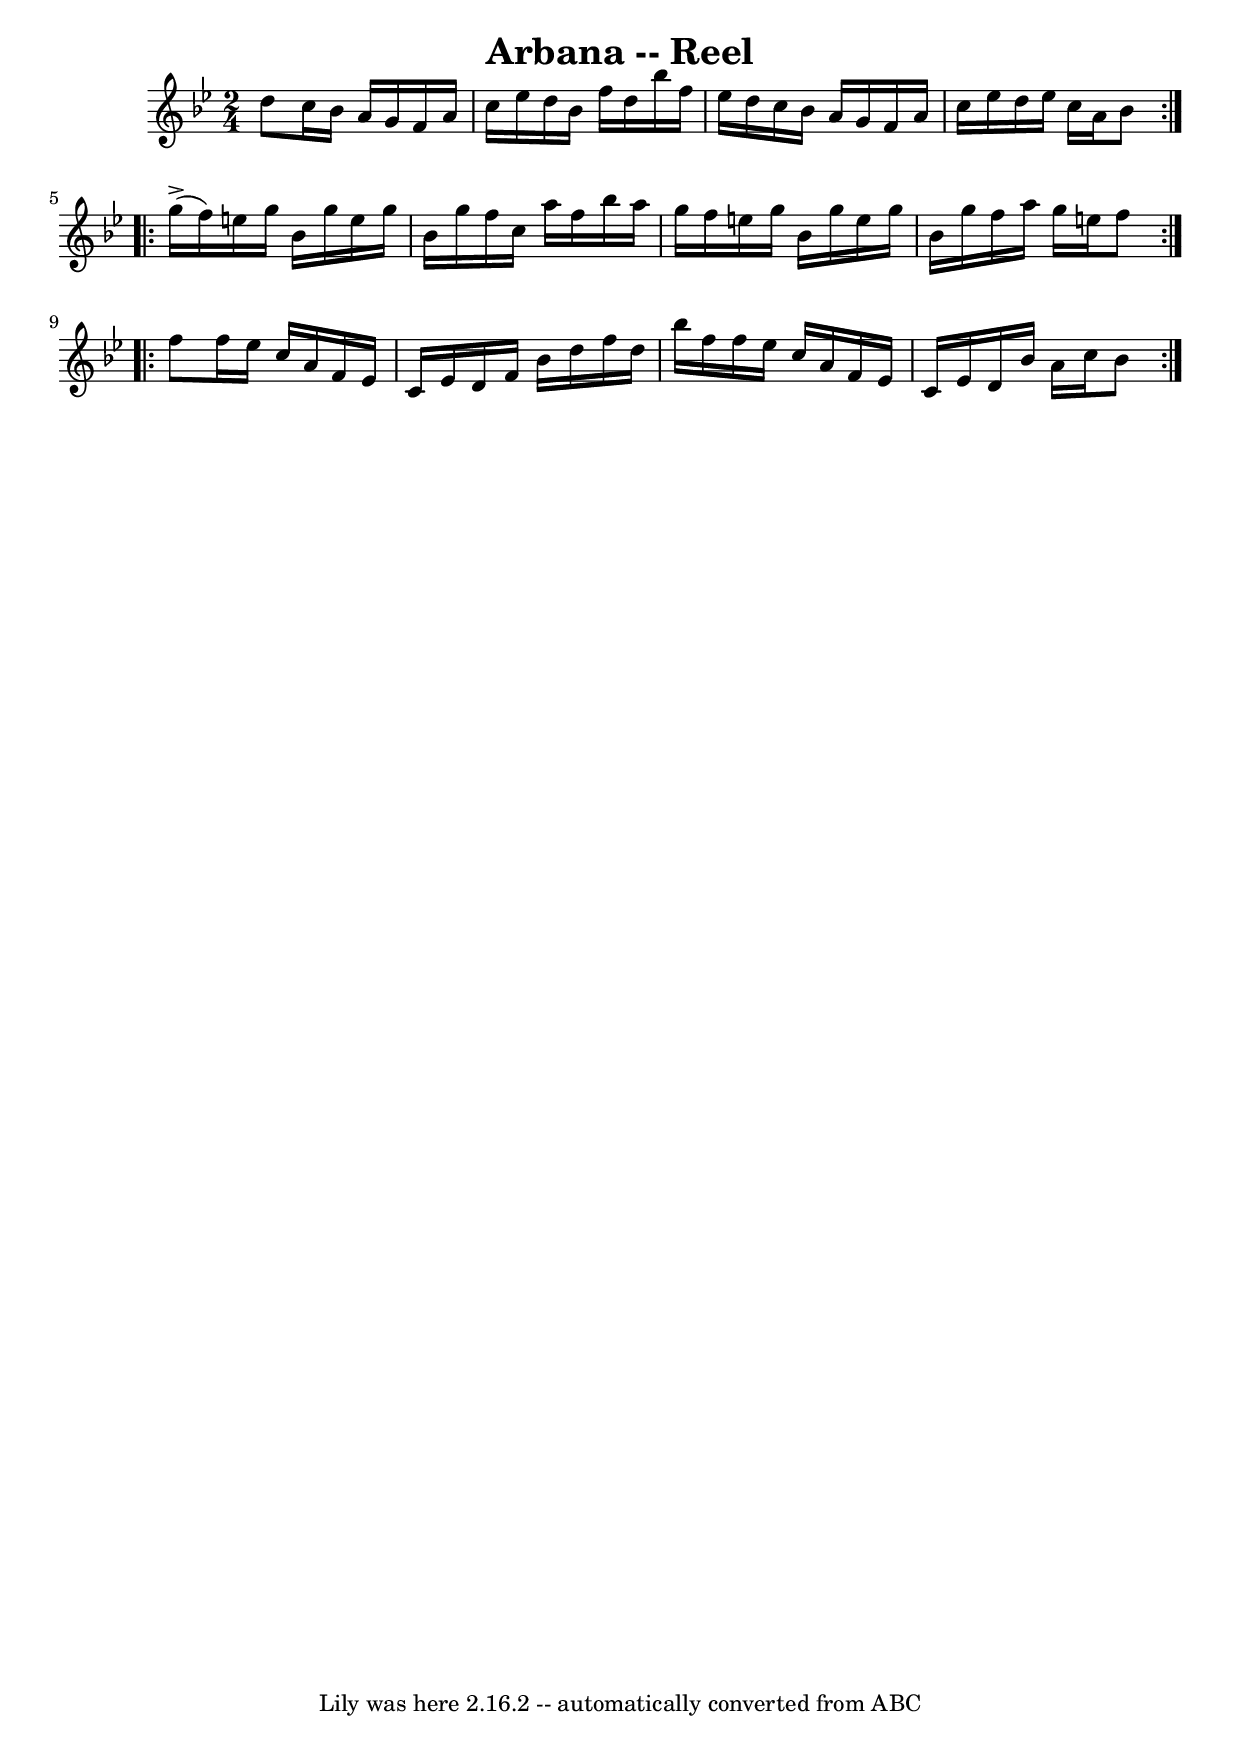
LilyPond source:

\version "2.16.2"
\include "Mammoth.ily"
\header {
  %% book = "Ryan's Mammoth Collection"
  crossRefNumber = "1"
  footnotes = ""
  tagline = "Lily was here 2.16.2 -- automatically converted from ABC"
  title = "Arbana -- Reel"

}
voicedefault =  {



  \repeat volta 2 {

    \time 2/4      \key bes \major d''8   |
    c''16 bes'16 a'16 g'16       f'16 a'16 c''16 ees''16     |
    d''16 bes'16 f''16         d''16 bes''16 f''16 ees''16 d''16     |
    c''16 bes'16         a'16 g'16 f'16 a'16 c''16 ees''16     |
    d''16 ees''16 
    c''16 a'16 bes'8    
  } 
  \repeat volta 2 {     g''16^\accent(f''16)  |
    e''16 g''16 bes'16 g''16 e''16 g''16 bes'16         g''16     |
    f''16 c''16 a''16 f''16 bes''16 a''16         g''16 f''16     |
    e''16 g''16 bes'16 g''16 e''16         g''16 bes'16 g''16     |
    f''16 a''16 g''16 e''16 f''8 
    
  } 
  \repeat volta 2 {     f''8   |
    f''16 ees''16 c''16 a'16         f'16 ees'16 c'16 ees'16     |
    d'16 f'16 bes'16 d''16       f''16 d''16 bes''16 f''16     |
    f''16 ees''16 c''16         a'16 f'16 ees'16 c'16 ees'16     |
    d'16 bes'16 a'16   
    c''16 bes'8    
  }   

}

\score{
  <<

    \context Staff="default"
    {
      \voicedefault 
      
    }

  >>
  \layout {
    
  }
  \midi {
  }

}
